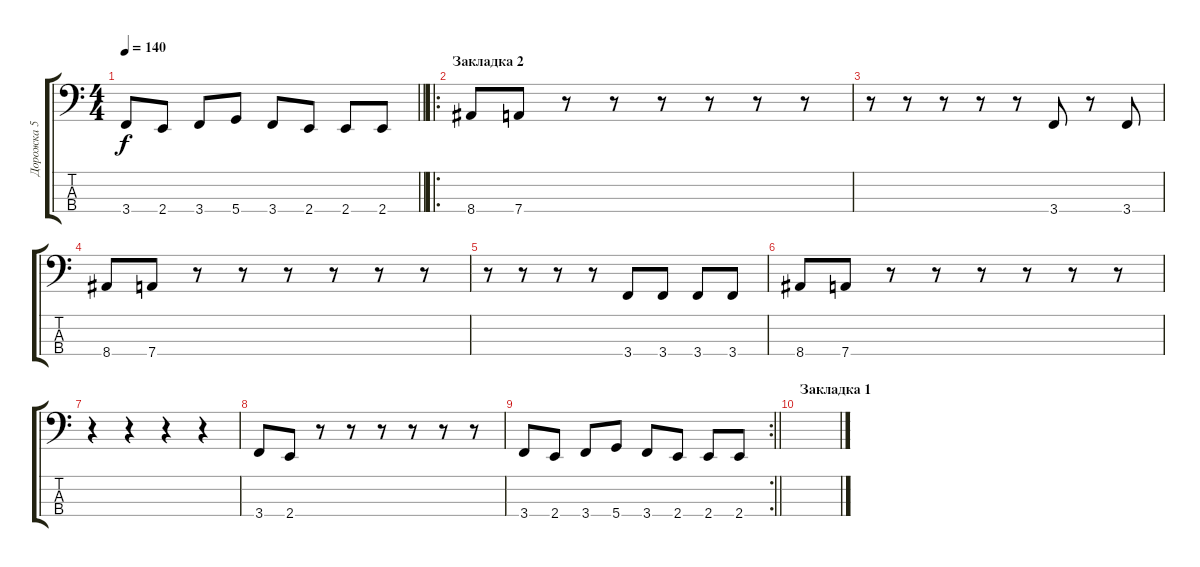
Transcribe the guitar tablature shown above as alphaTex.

\track ("Дорожка 5" "Дорожка 5") {instrument electricbassfinger}
\staff {score tabs}
\tuning (G2 D2 A1 D1) {hide}
\ts (4 4)
\tempo 140
\clef f4
\barLineRight lightlight
\ks c
3.4.8{dy f} 2.4.8 3.4.8 5.4.8 3.4.8 2.4.8 2.4.8 2.4.8 |
\ro
\section ("" "Закладка 2")
8.4.8 7.4.8 r.8 r.8 r.8 r.8 r.8 r.8 |
r.8 r.8 r.8 r.8 r.8 3.4.8 r.8 3.4.8 |
8.4.8 7.4.8 r.8 r.8 r.8 r.8 r.8 r.8 |
r.8 r.8 r.8 r.8 3.4.8 3.4.8 3.4.8 3.4.8 |
8.4.8 7.4.8 r.8 r.8 r.8 r.8 r.8 r.8 |
r.4 r.4 r.4 r.4 |
3.4.8 2.4.8 r.8 r.8 r.8 r.8 r.8 r.8 |
\rc 2
\barLineRight lightlight
3.4.8 2.4.8 3.4.8 5.4.8 3.4.8 2.4.8 2.4.8 2.4.8 |
\section ("" "Закладка 1")
